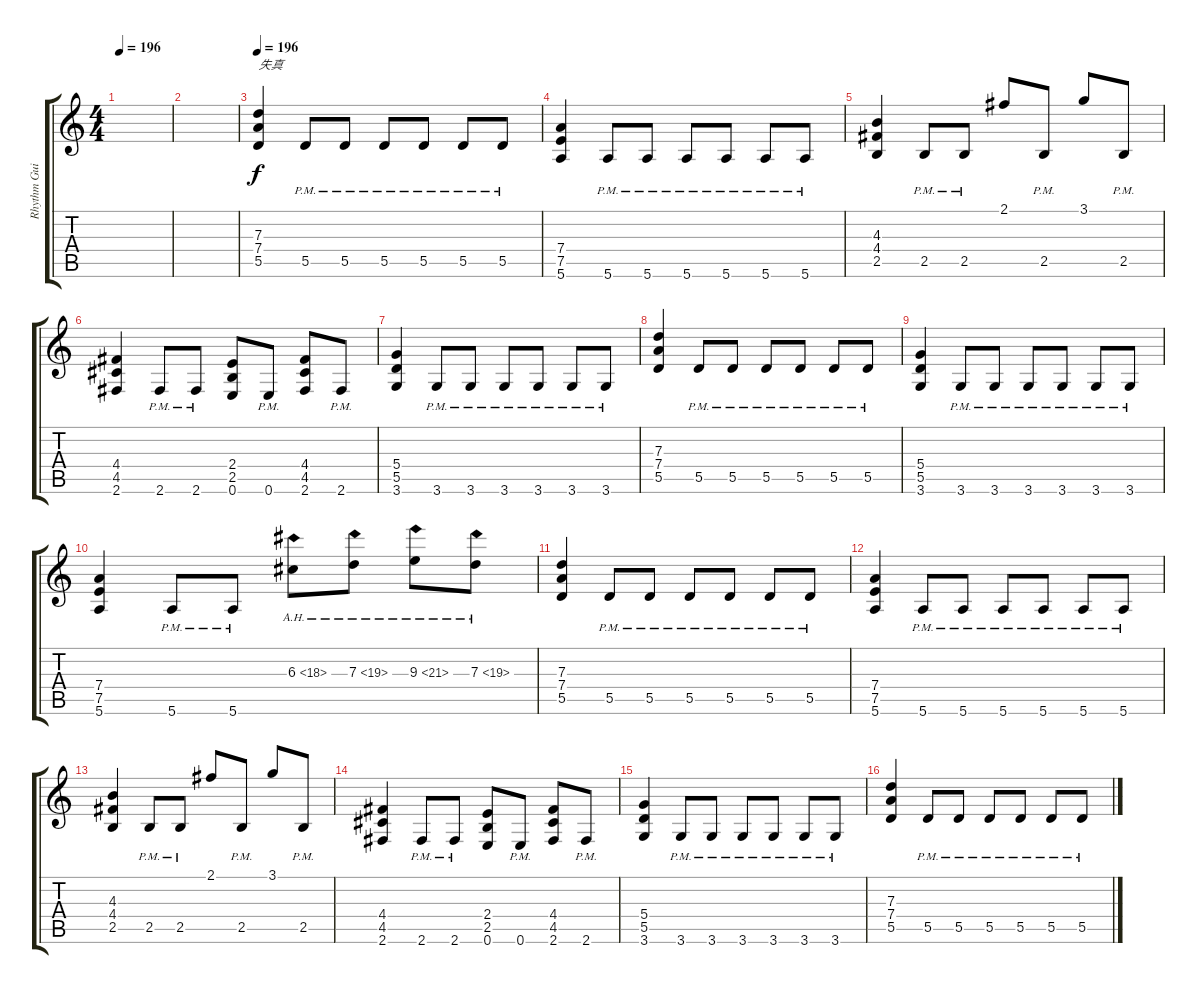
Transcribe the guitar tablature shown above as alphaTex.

\track ("Rhythm Guitar(R)" "Rhythm Gui") {instrument distortionguitar}
\staff {score tabs}
\tuning (E4 B3 G3 D3 A2 E2) {hide}
\ts (4 4)
\tempo 196
\clef g2
\ks c
|
|
\tempo 196
(7.3 7.4 5.5).4{txt "失真" instrument distortionguitar} 5.5{pm}.8 5.5{pm}.8 5.5{pm}.8 5.5{pm}.8 5.5{pm}.8 5.5{pm}.8 |
(7.4 7.5 5.6).4 5.6{pm}.8 5.6{pm}.8 5.6{pm}.8 5.6{pm}.8 5.6{pm}.8 5.6{pm}.8 |
(4.3 4.4 2.5).4 2.5{pm}.8 2.5{pm}.8 2.1.8 2.5{pm}.8 3.1.8 2.5{pm}.8 |
(4.4 4.5 2.6).4 2.6{pm}.8 2.6{pm}.8 (2.4 2.5 0.6).8 0.6{pm}.8 (4.4 4.5 2.6).8 2.6{pm}.8 |
(5.4 5.5 3.6).4 3.6{pm}.8 3.6{pm}.8 3.6{pm}.8 3.6{pm}.8 3.6{pm}.8 3.6{pm}.8 |
(7.3 7.4 5.5).4 5.5{pm}.8 5.5{pm}.8 5.5{pm}.8 5.5{pm}.8 5.5{pm}.8 5.5{pm}.8 |
(5.4 5.5 3.6).4 3.6{pm}.8 3.6{pm}.8 3.6{pm}.8 3.6{pm}.8 3.6{pm}.8 3.6{pm}.8 |
(7.4 7.5 5.6).4 5.6{pm}.8 5.6{pm}.8 6.3{ah 12}.8 7.3{ah 12}.8 9.3{ah 12}.8 7.3{ah 12}.8 |
(7.3 7.4 5.5).4 5.5{pm}.8 5.5{pm}.8 5.5{pm}.8 5.5{pm}.8 5.5{pm}.8 5.5{pm}.8 |
(7.4 7.5 5.6).4 5.6{pm}.8 5.6{pm}.8 5.6{pm}.8 5.6{pm}.8 5.6{pm}.8 5.6{pm}.8 |
(4.3 4.4 2.5).4 2.5{pm}.8 2.5{pm}.8 2.1.8 2.5{pm}.8 3.1.8 2.5{pm}.8 |
(4.4 4.5 2.6).4 2.6{pm}.8 2.6{pm}.8 (2.4 2.5 0.6).8 0.6{pm}.8 (4.4 4.5 2.6).8 2.6{pm}.8 |
(5.4 5.5 3.6).4 3.6{pm}.8 3.6{pm}.8 3.6{pm}.8 3.6{pm}.8 3.6{pm}.8 3.6{pm}.8 |
(7.3 7.4 5.5).4 5.5{pm}.8 5.5{pm}.8 5.5{pm}.8 5.5{pm}.8 5.5{pm}.8 5.5{pm}.8
